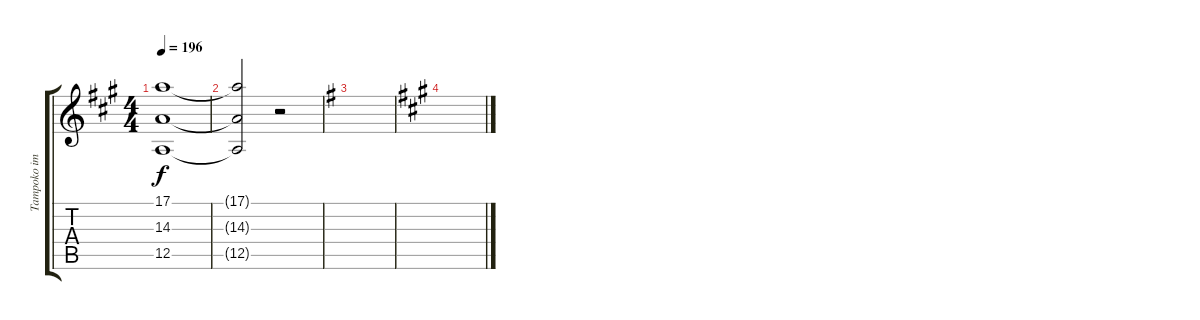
\track ("Tampoko importante" "Tampoko im") {instrument vibraphone}
\staff {score tabs}
\tuning (E4 B3 G3 D3 A2 E2) {hide}
\ts (4 4)
\tempo 196
\clef g2
\ks a
(17.1{t} 14.3{t} 12.5{t}).1{dy f} |
(17.1{t} 14.3{t} 12.5{t}).2 r.2 |
\ks eminor
|
\ks a
